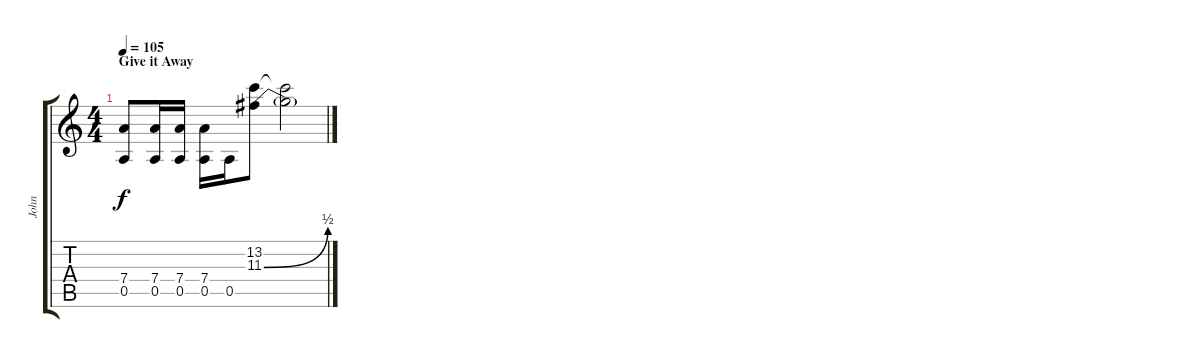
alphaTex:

\track ("John" "John") {instrument distortionguitar}
\staff {score tabs}
\tuning (E4 B3 G3 D3 A2 E2) {hide}
\ts (4 4)
\section ("" "Give it Away")
\tempo 105
\clef g2
\ks c
(7.4 0.5).8{dy f} (7.4 0.5).16 (7.4 0.5).16 (7.4 0.5).16 0.5.16 (13.2 11.3{be (bend 0 0 60 2)}).8 (13.2{t} 11.3{t}).2
